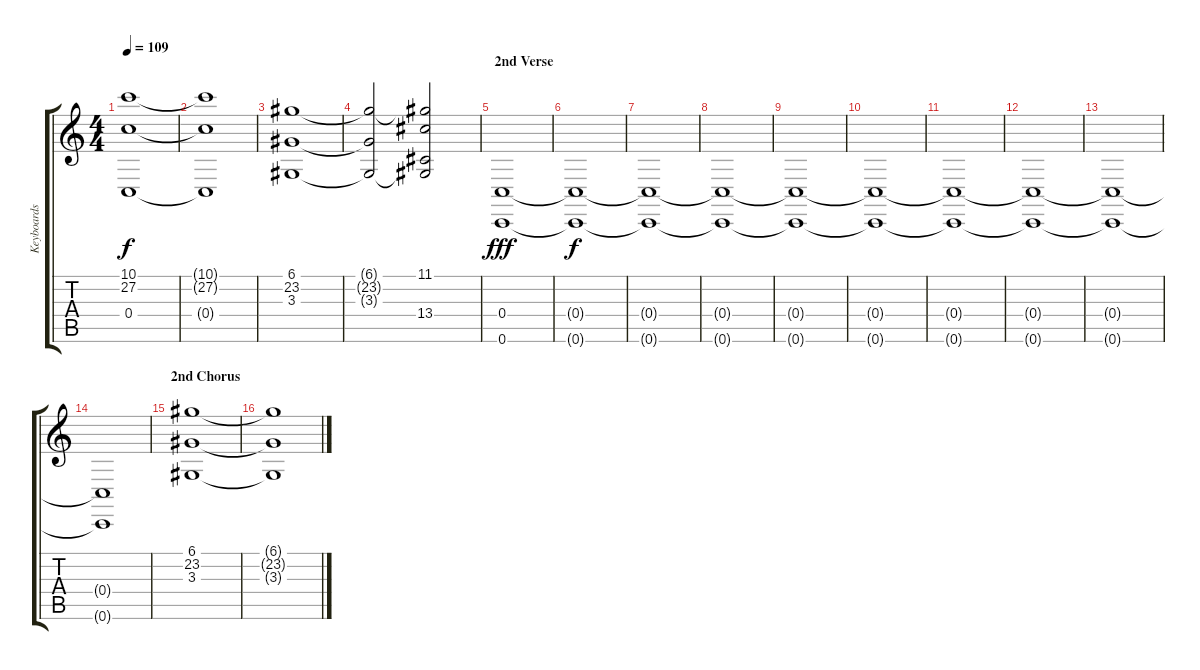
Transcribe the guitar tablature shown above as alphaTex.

\track ("Keyboards" "Keyboards") {instrument stringensemble1}
\staff {score tabs}
\tuning (D4 A3 F3 C3 G2 C2) {hide}
\ts (4 4)
\tempo 109
\clef g2
\ks c
(10.1 27.2 0.4).1{dy f} |
(10.1{t} 27.2{t} 0.4{t}).1 |
(6.1 23.2 3.3).1 |
(6.1{t} 23.2{t} 3.3{t}).2 (11.1 23.2{t} 3.3{t} 13.4).2 |
\section ("" "2nd Verse")
(0.4 0.6).1{dy fff instrument pad8sweep} |
(0.4{t} 0.6{t}).1{dy f} |
(0.4{t} 0.6{t}).1 |
(0.4{t} 0.6{t}).1 |
(0.4{t} 0.6{t}).1 |
(0.4{t} 0.6{t}).1 |
(0.4{t} 0.6{t}).1 |
(0.4{t} 0.6{t}).1 |
(0.4{t} 0.6{t}).1 |
(0.4{t} 0.6{t}).1 |
\section ("" "2nd Chorus ")
(6.1 23.2 3.3).1{instrument stringensemble1} |
(6.1{t} 23.2{t} 3.3{t}).1
